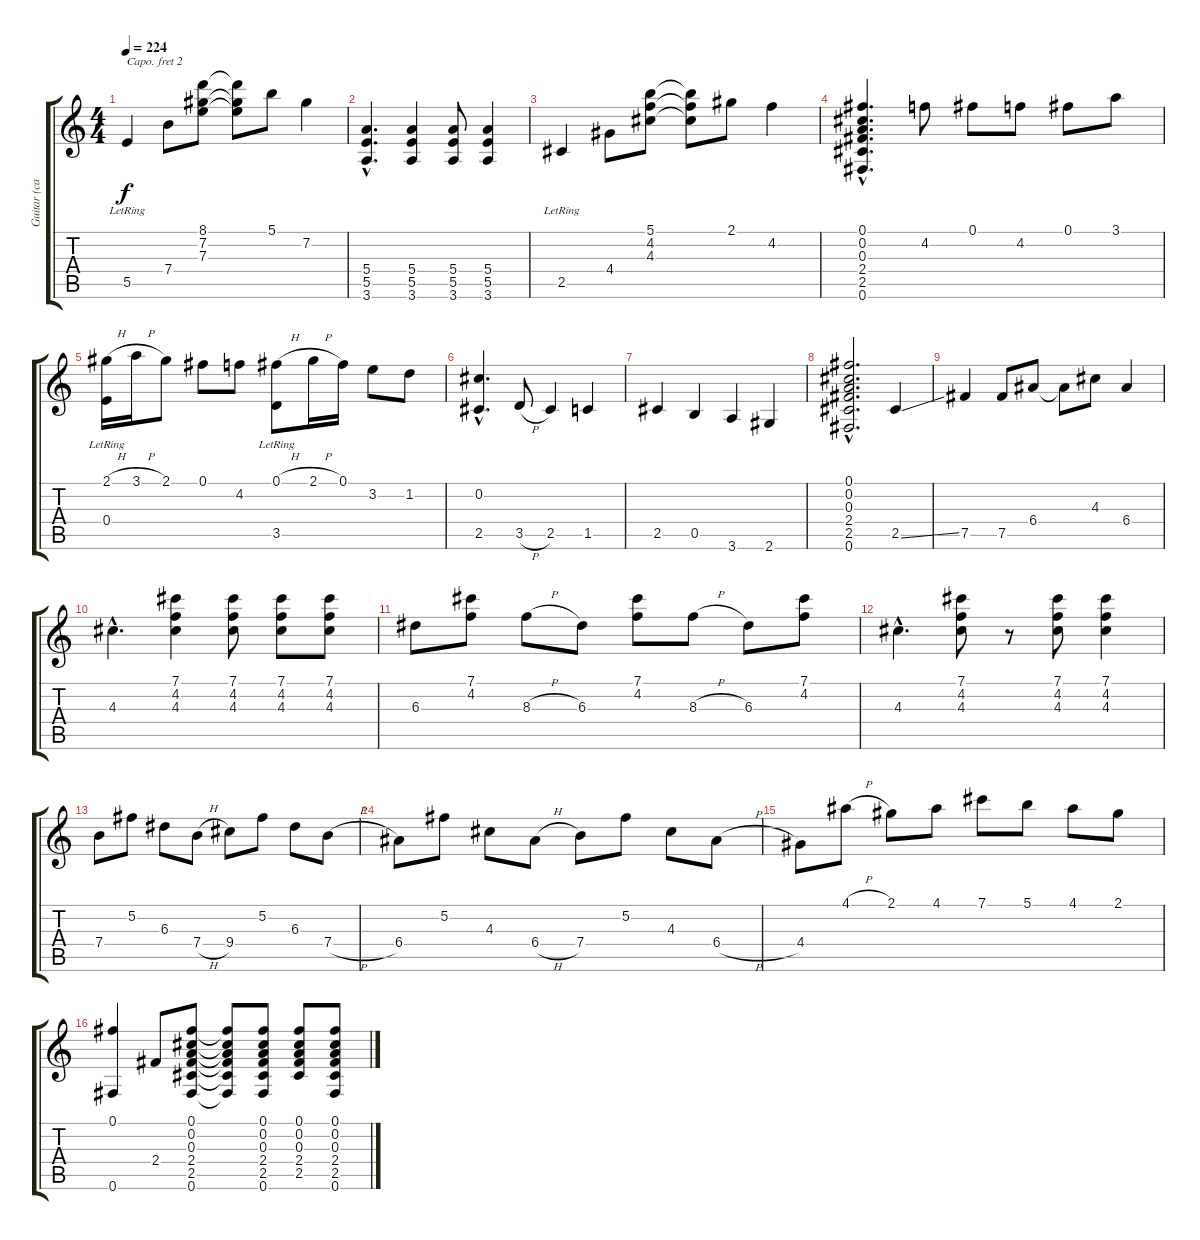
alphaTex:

\track ("Guitar (capo @ 2)" "Guitar (ca") {instrument acousticguitarnylon}
\staff {score tabs}
\capo 2
\tuning (E4 B3 G3 D3 A2 E2) {hide}
\ts (4 4)
\tempo 224
\clef g2
\ks c
5.5{lr}.4{dy f} 7.4.8 (8.1 7.2 7.3).8 (8.1{t} 7.2{t} 7.3{t}).8 5.1.8 7.2.4 |
(5.4{hac} 5.5{hac} 3.6{hac}).4{d} (5.4 5.5 3.6).4 (5.4 5.5 3.6).8 (5.4 5.5 3.6).4 |
2.5{lr}.4 4.4.8 (5.1 4.2 4.3).8 (5.1{t} 4.2{t} 4.3{t}).8 2.1.8 4.2.4 |
(0.1{hac} 0.2{hac} 0.3{hac} 2.4{hac} 2.5{hac} 0.6{hac}).4{d} 4.2.8 0.1.8 4.2.8 0.1.8 3.1.8 |
(2.1{h} 0.4{lr}).16 3.1{h}.16 2.1.8 0.1.8 4.2.8 (0.1{h} 3.5{lr}).8 2.1{h}.16 0.1.16 3.2.8 1.2.8 |
(0.2{hac} 2.5{hac}).4{d} 3.5{h}.8 2.5.4 1.5.4 |
2.5.4 0.5.4 3.6.4 2.6.4 |
(0.1{hac} 0.2{hac} 0.3{hac} 2.4{hac} 2.5{hac} 0.6{hac}).2{d} 2.5{ss}.4 |
7.5.4 7.5.8 6.4.8 6.4{t}.8 4.3.8 6.4.4 |
4.3{hac}.4{d} (7.1 4.2 4.3).4 (7.1 4.2 4.3).8 (7.1 4.2 4.3).8 (7.1 4.2 4.3).8 |
6.3.8 (7.1 4.2).8 8.3{h}.8 6.3.8 (7.1 4.2).8 8.3{h}.8 6.3.8 (7.1 4.2).8 |
4.3{hac}.4{d} (7.1 4.2 4.3).8 r.8 (7.1 4.2 4.3).8 (7.1 4.2 4.3).4 |
7.4.8 5.2.8 6.3.8 7.4{h}.8 9.4.8 5.2.8 6.3.8 7.4{h}.8 |
6.4.8 5.2.8 4.3.8 6.4{h}.8 7.4.8 5.2.8 4.3.8 6.4{h}.8 |
4.4.8 4.1{h}.8 2.1.8 4.1.8 7.1.8 5.1.8 4.1.8 2.1.8 |
(0.1 0.6).4 2.4.8 (0.1 0.2 0.3 2.4 2.5 0.6).8 (0.1{t} 0.2{t} 0.3{t} 2.4{t} 2.5{t} 0.6{t}).8 (0.1 0.2 0.3 2.4 2.5 0.6).8 (0.1 0.2 0.3 2.4 2.5).8 (0.1 0.2 0.3 2.4 2.5 0.6).8
